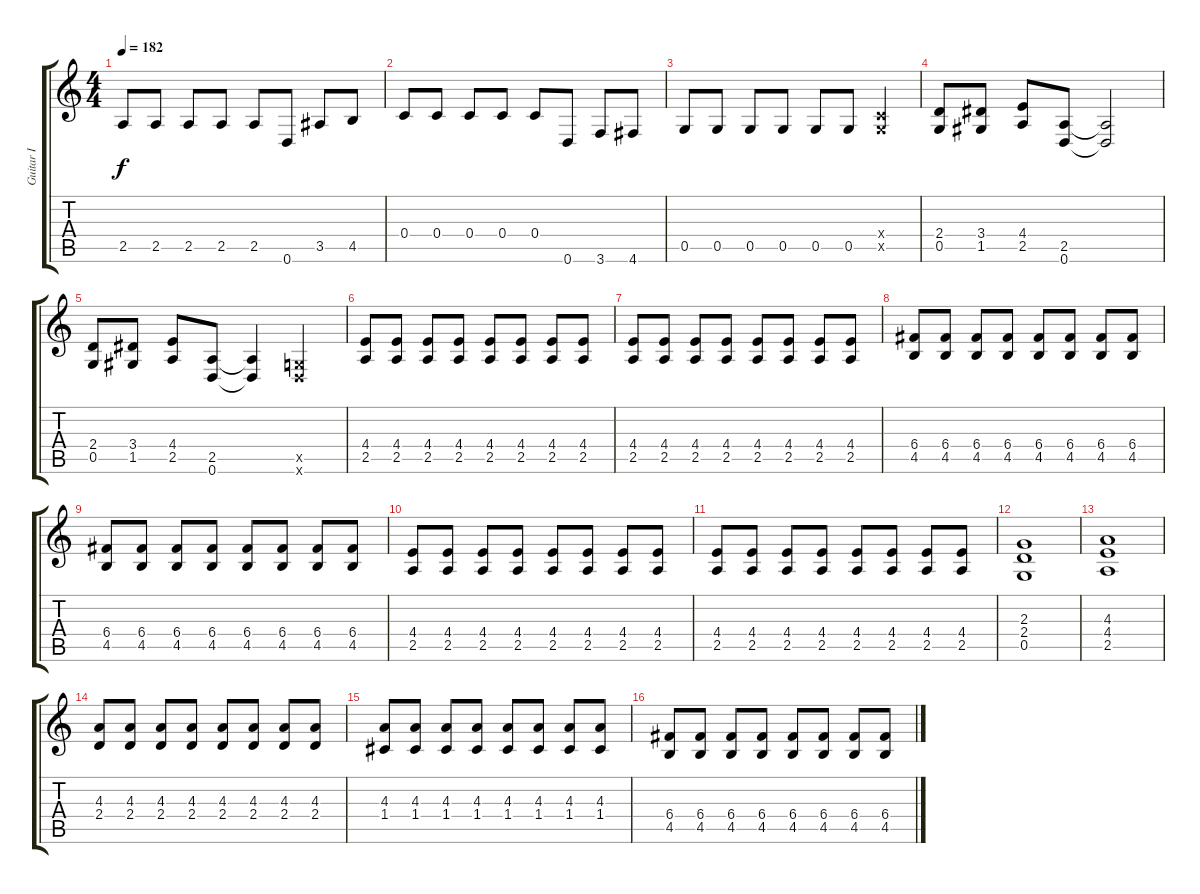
\track ("Guitar I" "Guitar I") {instrument distortionguitar}
\staff {score tabs}
\tuning (D4 A3 F3 C3 G2 D2) {hide}
\ts (4 4)
\tempo 182
\clef g2
\ks c
2.5.8{dy f} 2.5.8 2.5.8 2.5.8 2.5.8 0.6.8 3.5.8 4.5.8 |
0.4.8 0.4.8 0.4.8 0.4.8 0.4.8 0.6.8 3.6.8 4.6.8 |
0.5.8 0.5.8 0.5.8 0.5.8 0.5.8 0.5.8 (0.4{x} 0.5{x}).4 |
(2.4 0.5).8 (3.4 1.5).8 (4.4 2.5).8 (2.5 0.6).8 (2.5{t} 0.6{t}).2 |
(2.4 0.5).8 (3.4 1.5).8 (4.4 2.5).8 (2.5 0.6).8 (2.5{t} 0.6{t}).4 (0.5{x} 0.6{x}).4 |
(4.4 2.5).8 (4.4 2.5).8 (4.4 2.5).8 (4.4 2.5).8 (4.4 2.5).8 (4.4 2.5).8 (4.4 2.5).8 (4.4 2.5).8 |
(4.4 2.5).8 (4.4 2.5).8 (4.4 2.5).8 (4.4 2.5).8 (4.4 2.5).8 (4.4 2.5).8 (4.4 2.5).8 (4.4 2.5).8 |
(6.4 4.5).8 (6.4 4.5).8 (6.4 4.5).8 (6.4 4.5).8 (6.4 4.5).8 (6.4 4.5).8 (6.4 4.5).8 (6.4 4.5).8 |
(6.4 4.5).8 (6.4 4.5).8 (6.4 4.5).8 (6.4 4.5).8 (6.4 4.5).8 (6.4 4.5).8 (6.4 4.5).8 (6.4 4.5).8 |
(4.4 2.5).8 (4.4 2.5).8 (4.4 2.5).8 (4.4 2.5).8 (4.4 2.5).8 (4.4 2.5).8 (4.4 2.5).8 (4.4 2.5).8 |
(4.4 2.5).8 (4.4 2.5).8 (4.4 2.5).8 (4.4 2.5).8 (4.4 2.5).8 (4.4 2.5).8 (4.4 2.5).8 (4.4 2.5).8 |
(2.3 2.4 0.5).1 |
(4.3 4.4 2.5).1 |
(4.3 2.4).8 (4.3 2.4).8 (4.3 2.4).8 (4.3 2.4).8 (4.3 2.4).8 (4.3 2.4).8 (4.3 2.4).8 (4.3 2.4).8 |
(4.3 1.4).8 (4.3 1.4).8 (4.3 1.4).8 (4.3 1.4).8 (4.3 1.4).8 (4.3 1.4).8 (4.3 1.4).8 (4.3 1.4).8 |
(6.4 4.5).8 (6.4 4.5).8 (6.4 4.5).8 (6.4 4.5).8 (6.4 4.5).8 (6.4 4.5).8 (6.4 4.5).8 (6.4 4.5).8
